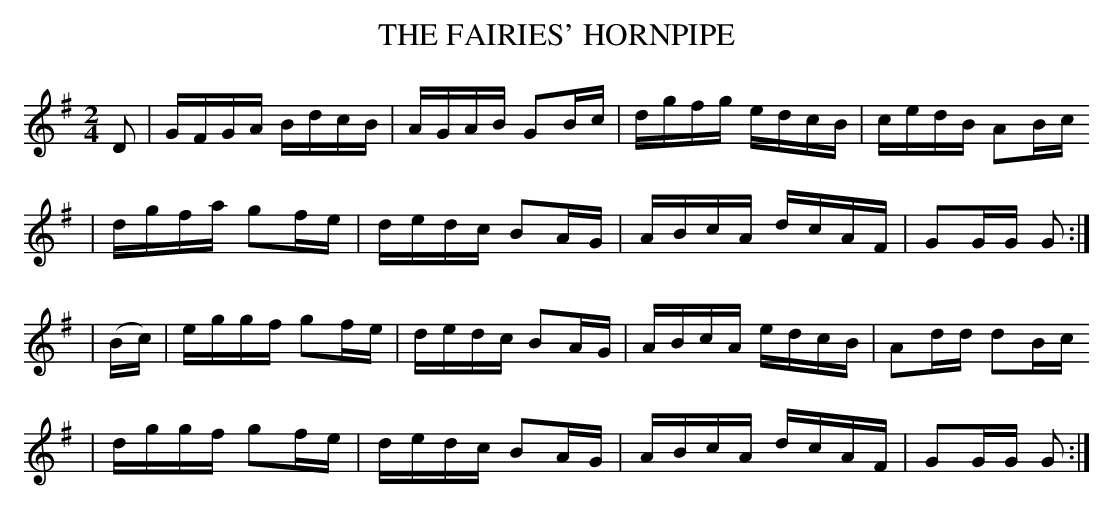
X:1
T: THE FAIRIES' HORNPIPE
M: 2/4
L: 1/16
K: G
D2|GFGA BdcB|AGAB G2Bc|dgfg edcB|cedB A2Bc
|dgfa g2fe|dedc B2AG|ABcA dcAF|G2GG G2 :|
|(Bc)|eggf g2fe|dedc B2AG|ABcA edcB|A2dd d2Bc
|dggf g2fe|dedc B2AG|ABcA dcAF|G2GG G2 :|
